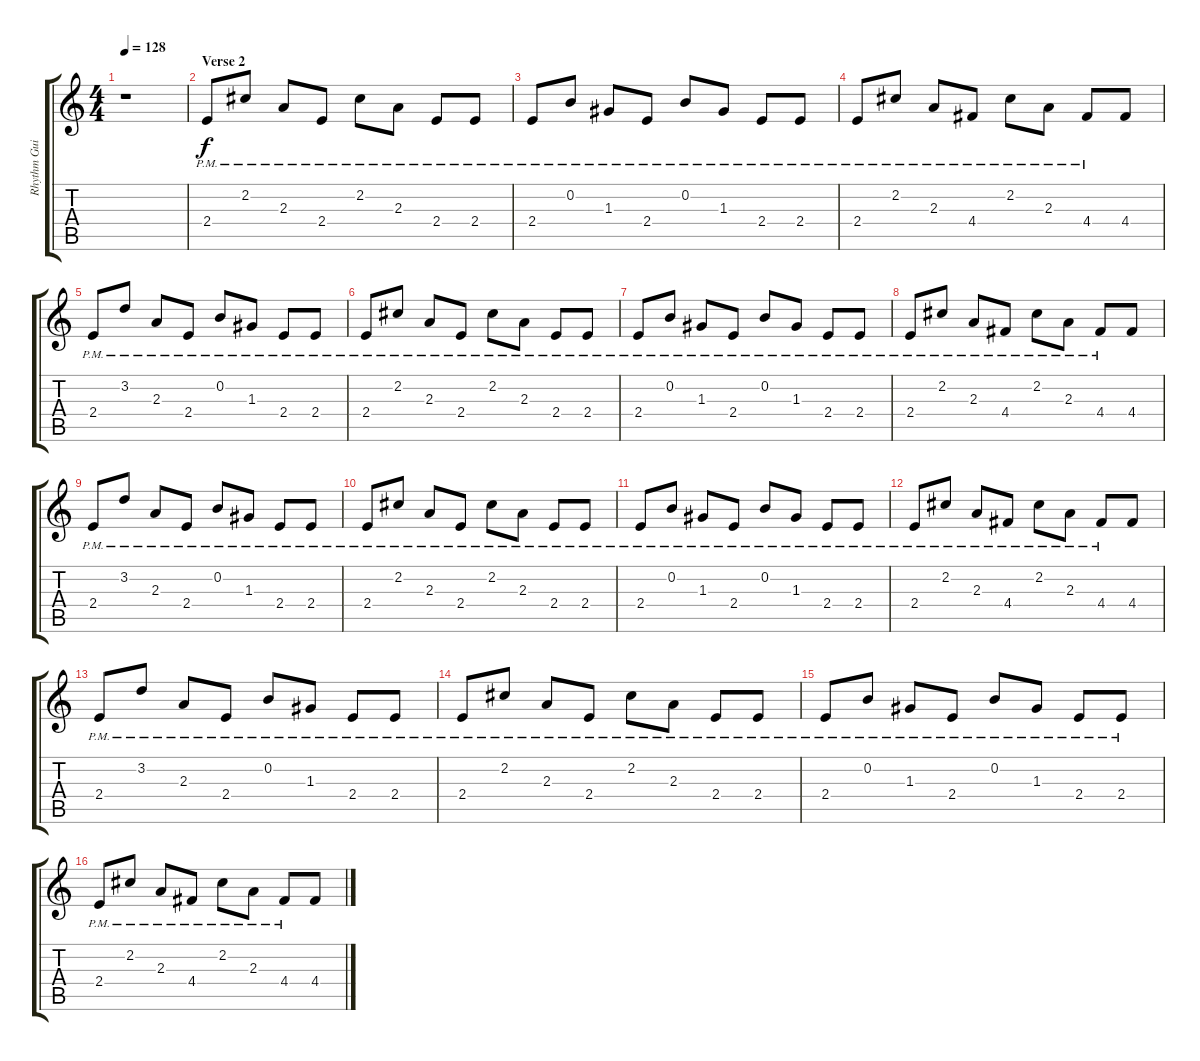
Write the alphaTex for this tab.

\track ("Rhythm Guitar 2" "Rhythm Gui") {instrument distortionguitar}
\staff {score tabs}
\tuning (E4 B3 G3 D3 A2 E2) {hide}
\ts (4 4)
\tempo 128
\clef g2
\ks c
r.1{dy f} |
\section ("" "Verse 2")
2.4{pm}.8 2.2{pm}.8 2.3{pm}.8 2.4{pm}.8 2.2{pm}.8 2.3{pm}.8 2.4{pm}.8 2.4{pm}.8 |
2.4{pm}.8 0.2{pm}.8 1.3{pm}.8 2.4{pm}.8 0.2{pm}.8 1.3{pm}.8 2.4{pm}.8 2.4{pm}.8 |
2.4{pm}.8 2.2{pm}.8 2.3{pm}.8 4.4{pm}.8 2.2{pm}.8 2.3{pm}.8 4.4{pm}.8 4.4.8 |
2.4{pm}.8 3.2{pm}.8 2.3{pm}.8 2.4{pm}.8 0.2{pm}.8 1.3{pm}.8 2.4{pm}.8 2.4{pm}.8 |
2.4{pm}.8 2.2{pm}.8 2.3{pm}.8 2.4{pm}.8 2.2{pm}.8 2.3{pm}.8 2.4{pm}.8 2.4{pm}.8 |
2.4{pm}.8 0.2{pm}.8 1.3{pm}.8 2.4{pm}.8 0.2{pm}.8 1.3{pm}.8 2.4{pm}.8 2.4{pm}.8 |
2.4{pm}.8 2.2{pm}.8 2.3{pm}.8 4.4{pm}.8 2.2{pm}.8 2.3{pm}.8 4.4{pm}.8 4.4.8 |
2.4{pm}.8 3.2{pm}.8 2.3{pm}.8 2.4{pm}.8 0.2{pm}.8 1.3{pm}.8 2.4{pm}.8 2.4{pm}.8 |
2.4{pm}.8 2.2{pm}.8 2.3{pm}.8 2.4{pm}.8 2.2{pm}.8 2.3{pm}.8 2.4{pm}.8 2.4{pm}.8 |
2.4{pm}.8 0.2{pm}.8 1.3{pm}.8 2.4{pm}.8 0.2{pm}.8 1.3{pm}.8 2.4{pm}.8 2.4{pm}.8 |
2.4{pm}.8 2.2{pm}.8 2.3{pm}.8 4.4{pm}.8 2.2{pm}.8 2.3{pm}.8 4.4{pm}.8 4.4.8 |
2.4{pm}.8 3.2{pm}.8 2.3{pm}.8 2.4{pm}.8 0.2{pm}.8 1.3{pm}.8 2.4{pm}.8 2.4{pm}.8 |
2.4{pm}.8 2.2{pm}.8 2.3{pm}.8 2.4{pm}.8 2.2{pm}.8 2.3{pm}.8 2.4{pm}.8 2.4{pm}.8 |
2.4{pm}.8 0.2{pm}.8 1.3{pm}.8 2.4{pm}.8 0.2{pm}.8 1.3{pm}.8 2.4{pm}.8 2.4{pm}.8 |
2.4{pm}.8 2.2{pm}.8 2.3{pm}.8 4.4{pm}.8 2.2{pm}.8 2.3{pm}.8 4.4{pm}.8 4.4.8
